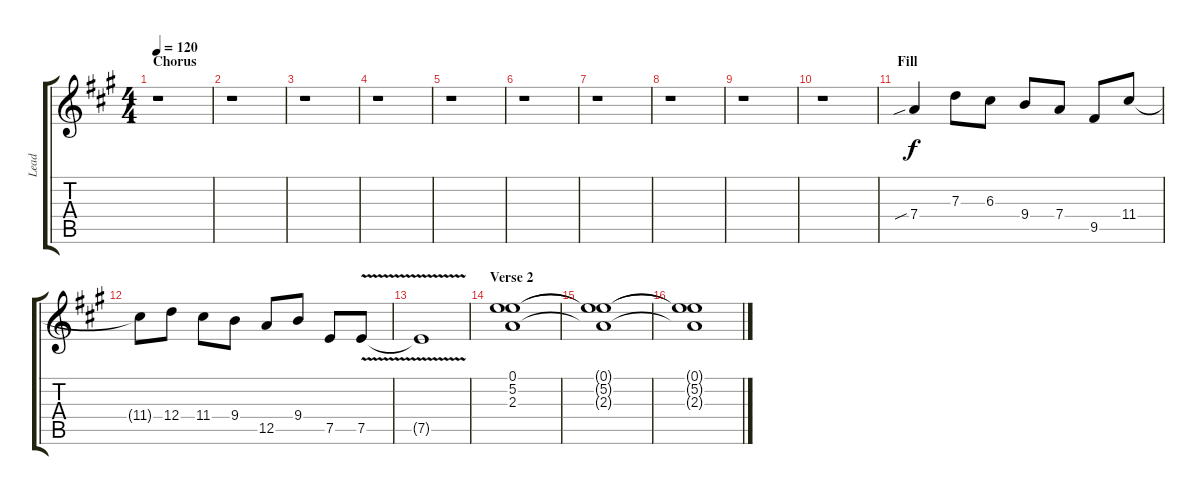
\track ("Lead" "Lead") {instrument distortionguitar}
\staff {score tabs}
\tuning (E4 B3 G3 D3 A2 E2) {hide}
\ts (4 4)
\section ("" "Chorus")
\tempo 120
\clef g2
\ks a
r.1{dy f} |
r.1 |
r.1 |
r.1 |
r.1 |
r.1 |
r.1 |
r.1 |
r.1 |
r.1 |
\section ("" "Fill")
7.4{sib}.4 7.3.8 6.3.8 9.4.8 7.4.8 9.5.8 11.4.8 |
11.4{t}.8 12.4.8 11.4.8 9.4.8 12.5.8 9.4.8 7.5.8 7.5{v}.8 |
7.5{t}.1 |
\section ("" "Verse 2")
(0.1 5.2 2.3).1{volume 0} |
(0.1{t} 5.2{t} 2.3{t}).1 |
(0.1{t} 5.2{t} 2.3{t}).1
